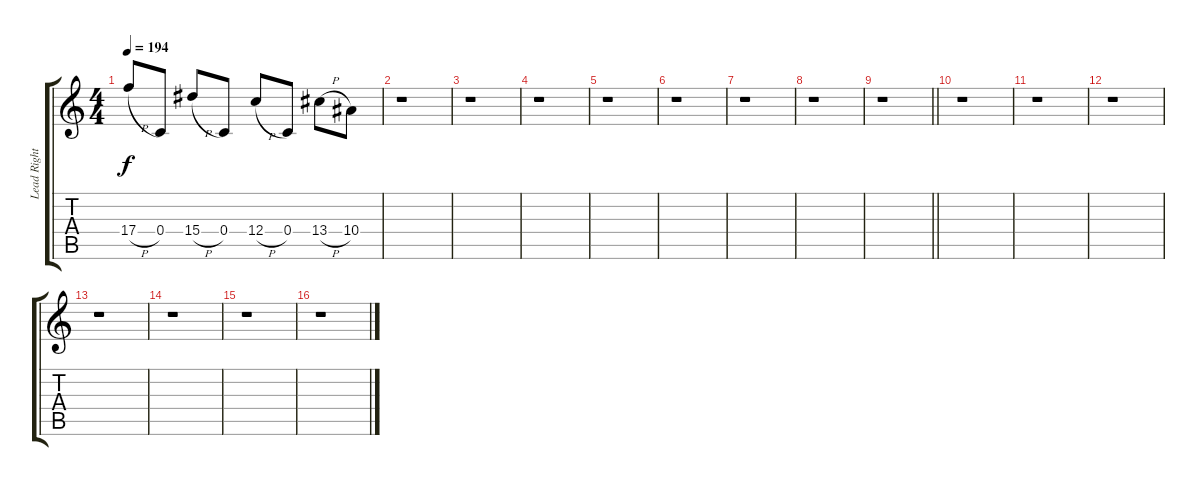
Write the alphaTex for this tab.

\track ("Lead Right" "Lead Right") {instrument distortionguitar}
\staff {score tabs}
\tuning (D4 A3 F3 C3 G2 C2) {hide}
\ts (4 4)
\tempo 194
\clef g2
\ks c
17.4{h}.8{dy f} 0.4.8 15.4{h}.8 0.4.8 12.4{h}.8 0.4.8 13.4{h}.8 10.4.8 |
r.1 |
r.1 |
r.1 |
r.1 |
r.1 |
r.1 |
r.1 |
\barLineRight lightlight
r.1 |
\section ("" "")
r.1 |
r.1 |
r.1 |
r.1 |
r.1 |
r.1 |
r.1
